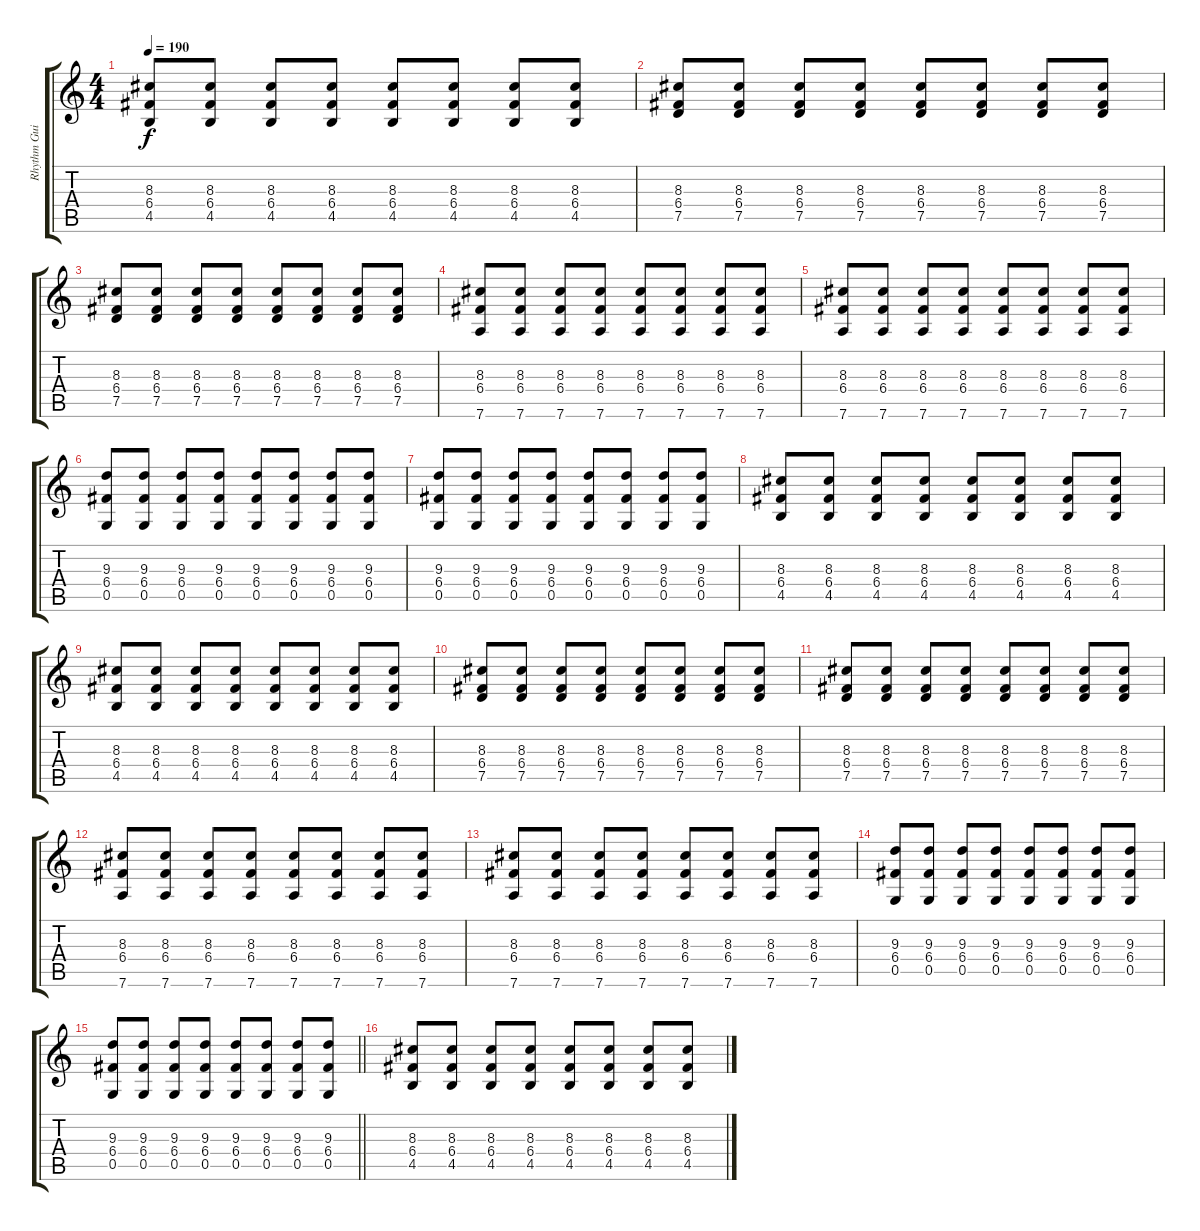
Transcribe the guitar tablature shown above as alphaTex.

\track ("Rhythm Guitar" "Rhythm Gui") {instrument distortionguitar}
\staff {score tabs}
\tuning (D4 A3 F3 C3 G2 D2) {hide}
\ts (4 4)
\tempo 190
\clef g2
\ks c
(8.3 6.4 4.5).8{dy f} (8.3 6.4 4.5).8 (8.3 6.4 4.5).8 (8.3 6.4 4.5).8 (8.3 6.4 4.5).8 (8.3 6.4 4.5).8 (8.3 6.4 4.5).8 (8.3 6.4 4.5).8 |
(8.3 6.4 7.5).8 (8.3 6.4 7.5).8 (8.3 6.4 7.5).8 (8.3 6.4 7.5).8 (8.3 6.4 7.5).8 (8.3 6.4 7.5).8 (8.3 6.4 7.5).8 (8.3 6.4 7.5).8 |
(8.3 6.4 7.5).8 (8.3 6.4 7.5).8 (8.3 6.4 7.5).8 (8.3 6.4 7.5).8 (8.3 6.4 7.5).8 (8.3 6.4 7.5).8 (8.3 6.4 7.5).8 (8.3 6.4 7.5).8 |
(8.3 6.4 7.6).8 (8.3 6.4 7.6).8 (8.3 6.4 7.6).8 (8.3 6.4 7.6).8 (8.3 6.4 7.6).8 (8.3 6.4 7.6).8 (8.3 6.4 7.6).8 (8.3 6.4 7.6).8 |
(8.3 6.4 7.6).8 (8.3 6.4 7.6).8 (8.3 6.4 7.6).8 (8.3 6.4 7.6).8 (8.3 6.4 7.6).8 (8.3 6.4 7.6).8 (8.3 6.4 7.6).8 (8.3 6.4 7.6).8 |
(9.3 6.4 0.5).8 (9.3 6.4 0.5).8 (9.3 6.4 0.5).8 (9.3 6.4 0.5).8 (9.3 6.4 0.5).8 (9.3 6.4 0.5).8 (9.3 6.4 0.5).8 (9.3 6.4 0.5).8 |
(9.3 6.4 0.5).8 (9.3 6.4 0.5).8 (9.3 6.4 0.5).8 (9.3 6.4 0.5).8 (9.3 6.4 0.5).8 (9.3 6.4 0.5).8 (9.3 6.4 0.5).8 (9.3 6.4 0.5).8 |
(8.3 6.4 4.5).8 (8.3 6.4 4.5).8 (8.3 6.4 4.5).8 (8.3 6.4 4.5).8 (8.3 6.4 4.5).8 (8.3 6.4 4.5).8 (8.3 6.4 4.5).8 (8.3 6.4 4.5).8 |
(8.3 6.4 4.5).8 (8.3 6.4 4.5).8 (8.3 6.4 4.5).8 (8.3 6.4 4.5).8 (8.3 6.4 4.5).8 (8.3 6.4 4.5).8 (8.3 6.4 4.5).8 (8.3 6.4 4.5).8 |
(8.3 6.4 7.5).8 (8.3 6.4 7.5).8 (8.3 6.4 7.5).8 (8.3 6.4 7.5).8 (8.3 6.4 7.5).8 (8.3 6.4 7.5).8 (8.3 6.4 7.5).8 (8.3 6.4 7.5).8 |
(8.3 6.4 7.5).8 (8.3 6.4 7.5).8 (8.3 6.4 7.5).8 (8.3 6.4 7.5).8 (8.3 6.4 7.5).8 (8.3 6.4 7.5).8 (8.3 6.4 7.5).8 (8.3 6.4 7.5).8 |
(8.3 6.4 7.6).8 (8.3 6.4 7.6).8 (8.3 6.4 7.6).8 (8.3 6.4 7.6).8 (8.3 6.4 7.6).8 (8.3 6.4 7.6).8 (8.3 6.4 7.6).8 (8.3 6.4 7.6).8 |
(8.3 6.4 7.6).8 (8.3 6.4 7.6).8 (8.3 6.4 7.6).8 (8.3 6.4 7.6).8 (8.3 6.4 7.6).8 (8.3 6.4 7.6).8 (8.3 6.4 7.6).8 (8.3 6.4 7.6).8 |
(9.3 6.4 0.5).8 (9.3 6.4 0.5).8 (9.3 6.4 0.5).8 (9.3 6.4 0.5).8 (9.3 6.4 0.5).8 (9.3 6.4 0.5).8 (9.3 6.4 0.5).8 (9.3 6.4 0.5).8 |
\barLineRight lightlight
(9.3 6.4 0.5).8 (9.3 6.4 0.5).8 (9.3 6.4 0.5).8 (9.3 6.4 0.5).8 (9.3 6.4 0.5).8 (9.3 6.4 0.5).8 (9.3 6.4 0.5).8 (9.3 6.4 0.5).8 |
(8.3 6.4 4.5).8 (8.3 6.4 4.5).8 (8.3 6.4 4.5).8 (8.3 6.4 4.5).8 (8.3 6.4 4.5).8 (8.3 6.4 4.5).8 (8.3 6.4 4.5).8 (8.3 6.4 4.5).8
